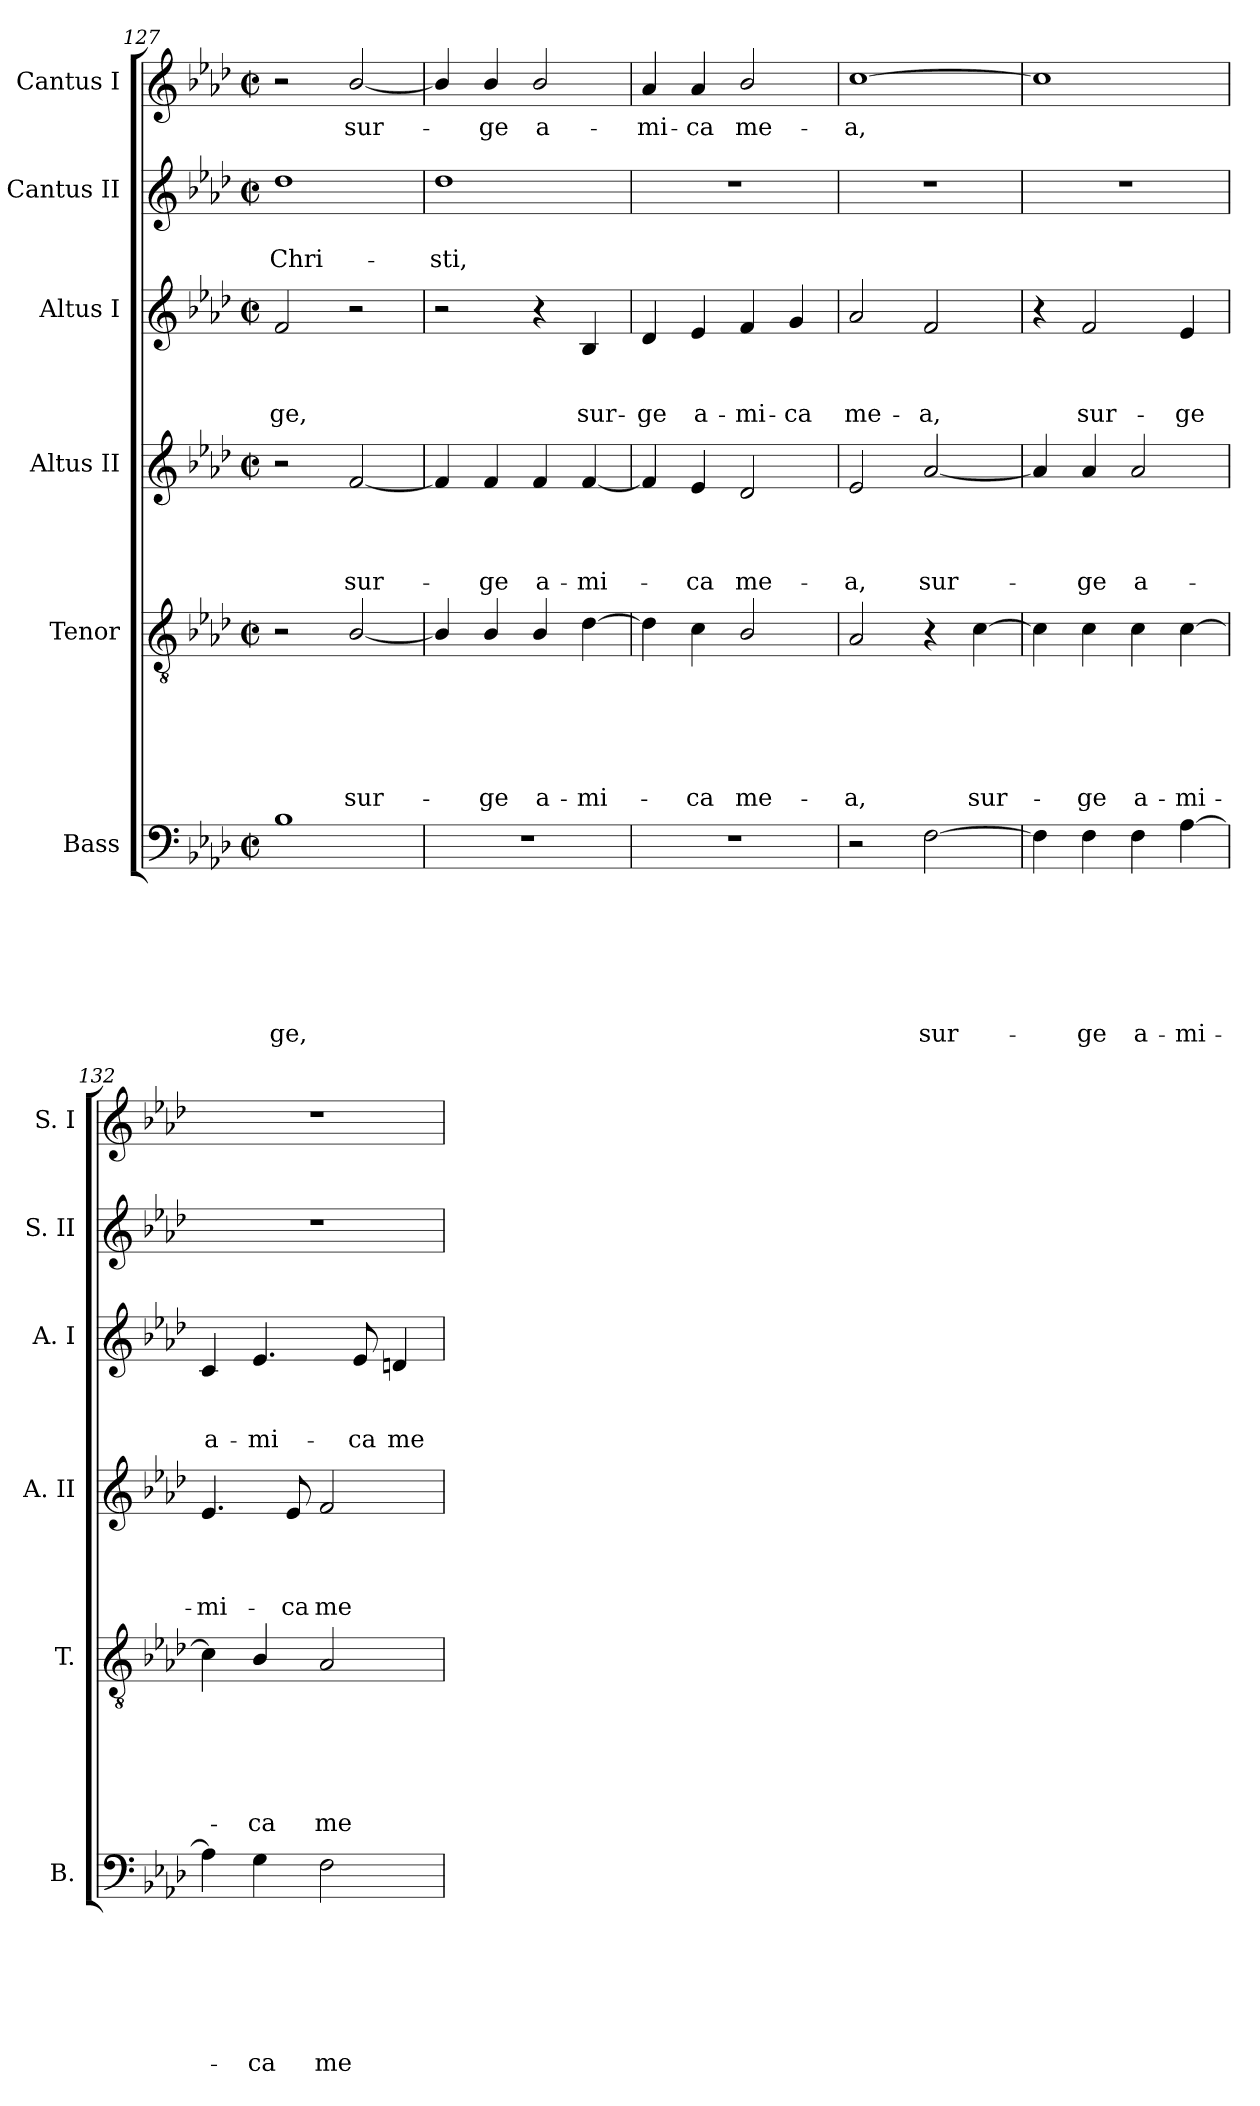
**kern	**text	**text	**text	**text	**text	**text	**text	**kern	**text	**text	**text	**text	**text	**text	**kern	**text	**text	**text	**text	**kern	**text	**text	**text	**kern	**text	**text	**kern	**text
*part6	*part6	*part6	*part6	*part6	*part6	*part6	*part6	*part5	*part5	*part5	*part5	*part5	*part5	*part5	*part4	*part4	*part4	*part4	*part4	*part3	*part3	*part3	*part3	*part2	*part2	*part2	*part1	*part1
*staff6	*staff6	*staff6	*staff6	*staff6	*staff6	*staff6	*staff6	*staff5	*staff5	*staff5	*staff5	*staff5	*staff5	*staff5	*staff4	*staff4	*staff4	*staff4	*staff4	*staff3	*staff3	*staff3	*staff3	*staff2	*staff2	*staff2	*staff1	*staff1
*I"Bass	*	*	*	*	*	*	*	*I"Tenor	*	*	*	*	*	*	*I"Altus II	*	*	*	*	*I"Altus I	*	*	*	*I"Cantus II	*	*	*I"Cantus I	*
*I'B.	*	*	*	*	*	*	*	*I'T.	*	*	*	*	*	*	*I'A. II	*	*	*	*	*I'A. I	*	*	*	*I'S. II	*	*	*I'S. I	*
*clefF4	*	*	*	*	*	*	*	*clefGv2	*	*	*	*	*	*	*clefG2	*	*	*	*	*clefG2	*	*	*	*clefG2	*	*	*clefG2	*
*k[b-e-a-d-]	*	*	*	*	*	*	*	*k[b-e-a-d-]	*	*	*	*	*	*	*k[b-e-a-d-]	*	*	*	*	*k[b-e-a-d-]	*	*	*	*k[b-e-a-d-]	*	*	*k[b-e-a-d-]	*
*A-:	*	*	*	*	*	*	*	*A-:	*	*	*	*	*	*	*A-:	*	*	*	*	*A-:	*	*	*	*A-:	*	*	*A-:	*
*M2/2	*	*	*	*	*	*	*	*M2/2	*	*	*	*	*	*	*M2/2	*	*	*	*	*M2/2	*	*	*	*M2/2	*	*	*M2/2	*
*met(c|)	*	*	*	*	*	*	*	*met(c|)	*	*	*	*	*	*	*met(c|)	*	*	*	*	*met(c|)	*	*	*	*met(c|)	*	*	*met(c|)	*
=127	=127	=127	=127	=127	=127	=127	=127	=127	=127	=127	=127	=127	=127	=127	=127	=127	=127	=127	=127	=127	=127	=127	=127	=127	=127	=127	=127	=127
!	!	!	!	!	!	!	!LO:LY:b	!	!	!	!	!	!	!	!	!	!	!	!	!	!	!	!LO:LY:b	!	!	!LO:LY:b	!	!
1B-	.	.	.	.	.	.	-ge,	2r	.	.	.	.	.	.	2r	.	.	.	.	2f/	.	.	-ge,	1dd-	.	Chri-	2r	.
!	!	!	!	!	!	!	!	!	!	!	!	!	!	!LO:LY:b	!	!	!	!	!LO:LY:b	!	!	!	!	!	!	!	!	!LO:LY:b
.	.	.	.	.	.	.	.	[<2B-/	.	.	.	.	.	sur-	[<2f/	.	.	.	sur-	2r	.	.	.	.	.	.	[<2b-/	sur-
=128	=128	=128	=128	=128	=128	=128	=128	=128	=128	=128	=128	=128	=128	=128	=128	=128	=128	=128	=128	=128	=128	=128	=128	=128	=128	=128	=128	=128
!	!	!	!	!	!	!	!	!	!	!	!	!	!	!	!	!	!	!	!	!	!	!	!	!	!	!LO:LY:b	!	!
1r	.	.	.	.	.	.	.	4B-/]	.	.	.	.	.	.	4f/]	.	.	.	.	2r	.	.	.	1dd-	.	-sti,	4b-/]	.
!	!	!	!	!	!	!	!	!	!	!	!	!	!	!LO:LY:b	!	!	!	!	!LO:LY:b	!	!	!	!	!	!	!	!	!LO:LY:b
.	.	.	.	.	.	.	.	4B-/	.	.	.	.	.	-ge	4f/	.	.	.	-ge	.	.	.	.	.	.	.	4b-/	-ge
!	!	!	!	!	!	!	!	!	!	!	!	!	!	!LO:LY:b	!	!	!	!	!LO:LY:b	!	!	!	!	!	!	!	!	!LO:LY:b
.	.	.	.	.	.	.	.	4B-/	.	.	.	.	.	a-	4f/	.	.	.	a-	4r	.	.	.	.	.	.	2b-/	a-
!	!	!	!	!	!	!	!	!	!	!	!	!	!	!LO:LY:b	!	!	!	!	!LO:LY:b	!	!	!	!LO:LY:b	!	!	!	!	!
.	.	.	.	.	.	.	.	[>4d-\	.	.	.	.	.	-mi-	[<4f/	.	.	.	-mi-	4B-/	.	.	sur-	.	.	.	.	.
=129	=129	=129	=129	=129	=129	=129	=129	=129	=129	=129	=129	=129	=129	=129	=129	=129	=129	=129	=129	=129	=129	=129	=129	=129	=129	=129	=129	=129
!	!	!	!	!	!	!	!	!	!	!	!	!	!	!	!	!	!	!	!	!	!	!	!LO:LY:b	!	!	!	!	!LO:LY:b
1r	.	.	.	.	.	.	.	4d-\]	.	.	.	.	.	.	4f/]	.	.	.	.	4d-/	.	.	-ge	1r	.	.	4a-/	-mi-
!	!	!	!	!	!	!	!	!	!	!	!	!	!	!LO:LY:b	!	!	!	!	!LO:LY:b	!	!	!	!LO:LY:b	!	!	!	!	!LO:LY:b:rj
.	.	.	.	.	.	.	.	4c\	.	.	.	.	.	-ca	4e-/	.	.	.	-ca	4e-/	.	.	a-	.	.	.	4a-/	-ca
!	!	!	!	!	!	!	!	!	!	!	!	!	!	!LO:LY:b	!	!	!	!	!LO:LY:b	!	!	!	!LO:LY:b	!	!	!	!	!LO:LY:b
.	.	.	.	.	.	.	.	2B-/	.	.	.	.	.	me-	2d-/	.	.	.	me-	4f/	.	.	-mi-	.	.	.	2b-/	me-
!	!	!	!	!	!	!	!	!	!	!	!	!	!	!	!	!	!	!	!	!	!	!	!LO:LY:b:rj	!	!	!	!	!
.	.	.	.	.	.	.	.	.	.	.	.	.	.	.	.	.	.	.	.	4g/	.	.	-ca	.	.	.	.	.
=130	=130	=130	=130	=130	=130	=130	=130	=130	=130	=130	=130	=130	=130	=130	=130	=130	=130	=130	=130	=130	=130	=130	=130	=130	=130	=130	=130	=130
!	!	!	!	!	!	!	!	!	!	!	!	!	!	!LO:LY:b	!	!	!	!	!LO:LY:b	!	!	!	!LO:LY:b	!	!	!	!	!LO:LY:b
2r	.	.	.	.	.	.	.	2A-/	.	.	.	.	.	-a,	2e-/	.	.	.	-a,	2a-/	.	.	me-	1r	.	.	[>1cc	-a,
!	!	!	!	!	!	!	!LO:LY:b	!	!	!	!	!	!	!	!	!	!	!	!LO:LY:b	!	!	!	!LO:LY:b	!	!	!	!	!
[>2F\	.	.	.	.	.	.	sur-	4r	.	.	.	.	.	.	[>2a-/	.	.	.	sur-	2f/	.	.	-a,	.	.	.	.	.
!	!	!	!	!	!	!	!	!	!	!	!	!	!	!LO:LY:b	!	!	!	!	!	!	!	!	!	!	!	!	!	!
.	.	.	.	.	.	.	.	[>4c\	.	.	.	.	.	sur-	.	.	.	.	.	.	.	.	.	.	.	.	.	.
!!LO:PB:g=z
=131	=131	=131	=131	=131	=131	=131	=131	=131	=131	=131	=131	=131	=131	=131	=131	=131	=131	=131	=131	=131	=131	=131	=131	=131	=131	=131	=131	=131
4F\]	.	.	.	.	.	.	.	4c\]	.	.	.	.	.	.	4a-/]	.	.	.	.	4r	.	.	.	1r	.	.	1cc]	.
!	!	!	!	!	!	!	!LO:LY:b	!	!	!	!	!	!	!LO:LY:b	!	!	!	!	!LO:LY:b	!	!	!	!LO:LY:b	!	!	!	!	!
4F\	.	.	.	.	.	.	-ge	4c\	.	.	.	.	.	-ge	4a-/	.	.	.	-ge	2f/	.	.	sur-	.	.	.	.	.
!	!	!	!	!	!	!	!LO:LY:b	!	!	!	!	!	!	!LO:LY:b	!	!	!	!	!LO:LY:b	!	!	!	!	!	!	!	!	!
4F\	.	.	.	.	.	.	a-	4c\	.	.	.	.	.	a-	2a-/	.	.	.	a-	.	.	.	.	.	.	.	.	.
!	!	!	!	!	!	!	!LO:LY:b	!	!	!	!	!	!	!LO:LY:b	!	!	!	!	!	!	!	!	!LO:LY:b	!	!	!	!	!
[>4A-\	.	.	.	.	.	.	-mi-	[>4c\	.	.	.	.	.	-mi-	.	.	.	.	.	4e-/	.	.	-ge	.	.	.	.	.
=132	=132	=132	=132	=132	=132	=132	=132	=132	=132	=132	=132	=132	=132	=132	=132	=132	=132	=132	=132	=132	=132	=132	=132	=132	=132	=132	=132	=132
!	!	!	!	!	!	!	!	!	!	!	!	!	!	!	!	!	!	!	!LO:LY:b	!	!	!	!LO:LY:b	!	!	!	!	!
4A-\]	.	.	.	.	.	.	.	4c\]	.	.	.	.	.	.	4.e-/	.	.	.	-mi-	4c/	.	.	a-	1r	.	.	1r	.
!	!	!	!	!	!	!	!LO:LY:b	!	!	!	!	!	!	!LO:LY:b	!	!	!	!	!	!	!	!	!LO:LY:b	!	!	!	!	!
4G\	.	.	.	.	.	.	-ca	4B-/	.	.	.	.	.	-ca	.	.	.	.	.	4.e-/	.	.	-mi-	.	.	.	.	.
!	!	!	!	!	!	!	!	!	!	!	!	!	!	!	!	!	!	!	!LO:LY:b	!	!	!	!	!	!	!	!	!
.	.	.	.	.	.	.	.	.	.	.	.	.	.	.	8e-/	.	.	.	-ca	.	.	.	.	.	.	.	.	.
!	!	!	!	!	!	!	!LO:LY:b	!	!	!	!	!	!	!LO:LY:b	!	!	!	!	!LO:LY:b	!	!	!	!	!	!	!	!	!
2F\	.	.	.	.	.	.	me-	2A-/	.	.	.	.	.	me-	2f/	.	.	.	me-	.	.	.	.	.	.	.	.	.
!	!	!	!	!	!	!	!	!	!	!	!	!	!	!	!	!	!	!	!	!	!	!	!LO:LY:b	!	!	!	!	!
.	.	.	.	.	.	.	.	.	.	.	.	.	.	.	.	.	.	.	.	8e-/	.	.	-ca	.	.	.	.	.
!	!	!	!	!	!	!	!	!	!	!	!	!	!	!	!	!	!	!	!	!	!	!	!LO:LY:b	!	!	!	!	!
.	.	.	.	.	.	.	.	.	.	.	.	.	.	.	.	.	.	.	.	4dn/	.	.	me-	.	.	.	.	.
=	=	=	=	=	=	=	=	=	=	=	=	=	=	=	=	=	=	=	=	=	=	=	=	=	=	=	=	=
*-	*-	*-	*-	*-	*-	*-	*-	*-	*-	*-	*-	*-	*-	*-	*-	*-	*-	*-	*-	*-	*-	*-	*-	*-	*-	*-	*-	*-
